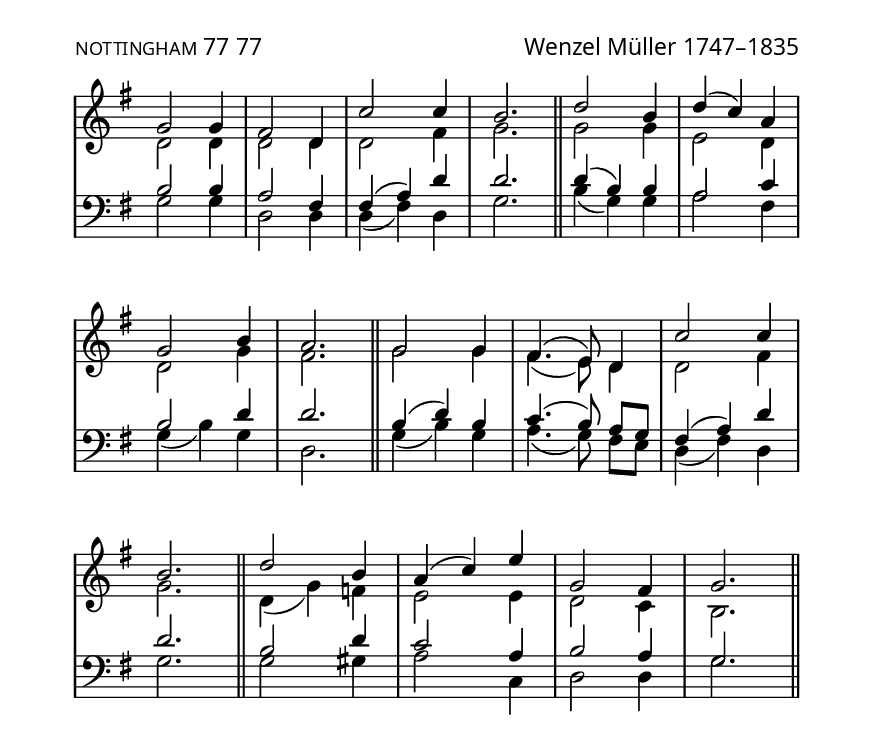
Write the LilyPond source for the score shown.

%{
The music and poetry produced by this source code are believed to be in the public domain in the United States.
The source code itself is licensed under a Creative Commons Attribution-NonCommercial 4.0 International License:
http://creativecommons.org/licenses/by-nc/4.0/

Musicam Ecclesiae - sites.google.com/site/musicamecclesiae
%}

\version "2.18.2"
\include "english.ly"

\version "2.18.2"

#(ly:set-option (quote no-point-and-click))
#(set! paper-alist (cons '("ustrade" . (cons (* 6 in) (* 9 in))) paper-alist))

%setting the global staff size in a top level variable is the only way to adjust the global size
%#(set-global-staff-size 16)

%%%%%%
%%%%%%
%%%%%%

%half bar
hb = {
  %% This creates a half bar that reaches 
  \once \override ChoirStaff.BarLine.bar-extent = #'( -1 . 1 )
  \bar "|"
}

qb = {
  %% Set height of bar line to 2 staff-spaces
  \once \override ChoirStaff.BarLine.bar-extent = #'( 1.5  . 2.5 )
  \bar "|"
}

divisioMinima = {
  \once \override BreathingSign.stencil = #ly:breathing-sign::divisio-minima
  \once \override BreathingSign.Y-offset = #2
  \breathe
}
divisioMaior = {
  \once \override BreathingSign.stencil = #ly:breathing-sign::divisio-maior
  \once \override BreathingSign.Y-offset = #0
  \breathe
}
divisioMaxima = {
  \once \override BreathingSign.stencil = #ly:breathing-sign::divisio-maxima
  \once \override BreathingSign.Y-offset = #0
  \breathe
}
finalis = {
  \once \override BreathingSign.stencil = #ly:breathing-sign::finalis
  \once \override BreathingSign.Y-offset = #0
  \breathe
} 

%%%%%%%%%%%%

hn =
#(define-music-function
     (parser location note)
     (ly:music?)
   #{
     \once \override Voice.NoteHead #'stencil =
       #ly:text-interface::print
     \once \override Voice.NoteHead #'text =
       \markup \musicglyph #"noteheads.s1"
     %\once \override Voice.Stem #'stencil = ##f
     $note
   #})

%%%%%%%%%%%%

i = {
  \override Lyrics.LyricText #'font-shape = #'italic
}

bo = {
\override Lyrics.LyricText #'font-series = #'bold
}

plainText = {
  \revert Lyrics.LyricText #'font-shape
  \revert Lyrics.LyricText #'font-series
}


%%%%%%%%%%%%

orAcc = \override Voice.Accidental.stencil = ##f

revAcc = \revert Voice.Accidental.stencil

%%%%%%%%%%%%%%%

ignore = \override NoteColumn #'ignore-collision = ##t

%%%%%%%%%%%%%

lal =  \once \override LyricText.self-alignment-X = #LEFT

%%%%%%%%%%%%%%%

tagIt = \once \override Lyrics.LyricText #'tagged = ##t

#(define (define-grob-property symbol type? description)
   (if (not (equal? (object-property symbol 'backend-doc) #f))
       (ly:error (_ "symbol ~S redefined") symbol))

   (set-object-property! symbol 'backend-type? type?)
   (set-object-property! symbol 'backend-doc description)
   symbol)

#(map
  (lambda (x)
    (apply define-grob-property x))

  `(
    (tagged ,boolean? "is this grob marked?")
    (syllables ,array? "the lyric syllables at a timestep")
    ))


#(define (Lyric_text_align_engraver ctx)
  "If the property 'tagged is set, collect all lyric syllables at that
timestep in the grob-array 'syllables"
  (let (; We will collect LyricText items here.
        (syl '()))
    (make-engraver
      (acknowledgers
        ((lyric-syllable-interface trans grob source)
         (set! syl (cons grob syl))))
        ((stop-translation-timestep trans)
         ; This ensures that callbacks will have access to all of the LyricText grobs
         ; in a column though any of the LyricText grobs in that column.
         (if (any (lambda (x) (eq? #t (ly:grob-property x 'tagged)))
                  syl)
             (for-each (lambda (x) 
                         (for-each
                           (lambda (y)
                             (ly:pointer-group-interface::add-grob x 'syllables y))
                           syl))
                       syl))
         ; clear our cache of syllables in readiness for another group
         (set! syl '())))))

#(define (X-offset-callback grob)
  (let* (; This is the grob-array we created to hold targeted syllables.
         (target (ly:grob-object grob 'syllables))
         ; Check is necessary because engraver has only created 'syllables
         ; grob-array in response to tag 
         (target
           (if (ly:grob-array? target)
               (ly:grob-array->list target)
               '()))
         ; A procedure to determine the size of a text stencil:
         (length (lambda (item) 
                   (interval-length
                     (ly:stencil-extent
                        (grob-interpret-markup grob (ly:grob-property item 'text))
                        X)))))
    (if (pair? target) ; Do we have a 'syllables grob-array?
        (let ((longest
                (fold
                  (lambda (elem prev)
                    (if (> (length elem) (length prev)) elem prev))
                  (car target)
                  target)))
          (if (eq? grob longest)
              ; If our grob has the longest syllable, return its default
              ; value for 'X-offset.
              (ly:self-alignment-interface::aligned-on-x-parent grob)
              ; Otherwise, give it the X-offset value of the longest syllable.
              (ly:grob-property longest 'X-offset)))
        
        ; If no grob-array, return the default function for 'X-offset
        (ly:self-alignment-interface::aligned-on-x-parent grob))))


top = \markup {
  \fill-line {
    \column {
      \line {\caps{nottingham} 77 77}
    }
    \column{
      \line {Wenzel Müller 1747&ndash;1835}
      % \line {\italic "The English Hymnal," 1906}
      \vspace #0.5
    }
  }
}

\header {
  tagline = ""
}

breathmark = {
  \override Score.RehearsalMark #'break-visibility = #begin-of-line-invisible
  \override Score.RehearsalMark #'Y-offset = #'4.0
  \override Score.RehearsalMark #'X-offset = #'-0.5
  \mark \markup { \fontsize #4 ","}
}


global = {
  \key g \major
  \time 3/4
  \autoBeamOff
  \set Staff.midiInstrument = "church organ"
}

melody = \relative c' {
  \global
  g'2 g4 |
  fs2 d4 |
  c'2 c4 |
  b2. \bar "||"

  d2 b4 |
  d( c) a | \break
  g2 b4 |
  a2. \bar "||"

  g2 g4 |
  fs4.( e8) d4 |
  c'2 c4 |  \break
  b2. \bar "||"

  d2 b4 |
  a( c) e |
  g,2 fs4 |
  g2. \bar "||"
}

alto = \relative c' {
  \global
  d2 d4 |
  d2 d4 |
  d2 fs4 |
  g2. \bar "||"

  g2 g4 |
  e2 d4 |
  d2 g4 |
  fs2. \bar "||"

  g2 g4 |
  fs4.( e8) d4 |
  d2 fs4 |
  g2. \bar "||"

  d4( g) f |
  e2 e4 |
  d2 c4 |
  b2. \bar "||"
}

tenor = \relative c {
  \global
  b'2 b4 |
  a2 fs4 |
  fs4( a) d |
  d2. \bar "||"

  d4( b) b |
  a2 c4 |
  b2 d4 |
  d2. \bar "||"

  b4( d) b |
  c4.( b8) a[ g] |
  fs4( a) d |
  d2. \bar "||"

  b2 d4 |
  c2 a4 |
  b2 a4 |
  g2. \bar "||"
}

bass = \relative c {
  \global
  g'2 g4 |
  d2 d4 |
  d4( fs) d |
  g2. \bar "||"

  b4( g) g |
  a2 fs4 |
  g4( b) g |
  d2. \bar "||"

  g4( b) g |
  a4.( g8) fs[ e] |
  d4( fs4) d4 |
  g2. \bar "||"

  g2 gs4 |
  a2 c,4 |
  d2 d4 |
  g2. \bar "||"
}

\book {
  \version "2.18.2"

%%%%%%%%%%%%%%%%%%%%

%setting the global staff size in a variable placed inside the book block seems to do nothing
#(set-global-staff-size 16)

%%%%%%%%%%%%%%%%%%%%

\paper {
  #(set-paper-size "a5")
  #(include-special-characters)
  #(define fonts
    (make-pango-font-tree "Gentium Plus"
                          "Nimbus Sans"
                          "Luxi Mono"
                          (/ staff-height pt 20)))
  page-count = #1
	%#(set-paper-size "ustrade")
	top-margin = 0.5\in
	bottom-margin = 0.5\in
	left-margin = 0.5\in
	right-margin = 0.5\in

}


  \header {
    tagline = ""
  }
  \top
  \score {
    \new StaffGroup <<
      \set StaffGroup.systemStartDelimiter = #'SystemStartBar
      \new Staff  <<
        \new Voice = "soprano" { \voiceOne \melody }
        \new Voice = "alto" { \voiceTwo \alto }
      >>
      \new Staff  <<
        \clef bass
        \new Voice = "tenor" { \voiceOne \tenor }
        \new Voice = "bass" { \voiceTwo \bass }
      >>
    >>
    \midi {
      \context {
        \Score
        tempoWholesPerMinute = #(ly:make-moment 88 4)
      }
    }
    \version "2.18.2"
\layout {
  indent = 0.0\cm
  ragged-right = ##f
  %#(layout-set-staff-size 16)
  \context {
    \Score
    %**** Turns off bar numbering
    \remove "Bar_number_engraver"
  }
  \context {
    \Staff
    \remove "Time_signature_engraver"
  }
  \context {
    \Lyrics
    % **** Prevents lyrics from running too close together
   % \override LyricSpace #'minimum-distance = #0.6
    % **** Makes the text of lyrics a little smaller
  %  \override LyricText #'font-size = #0.8
    % **** Moves lines of lyrics closer together
   % \override VerticalAxisGroup #'minimum-Y-extent = #'(-1 . 1)
  }
}

  }
}
